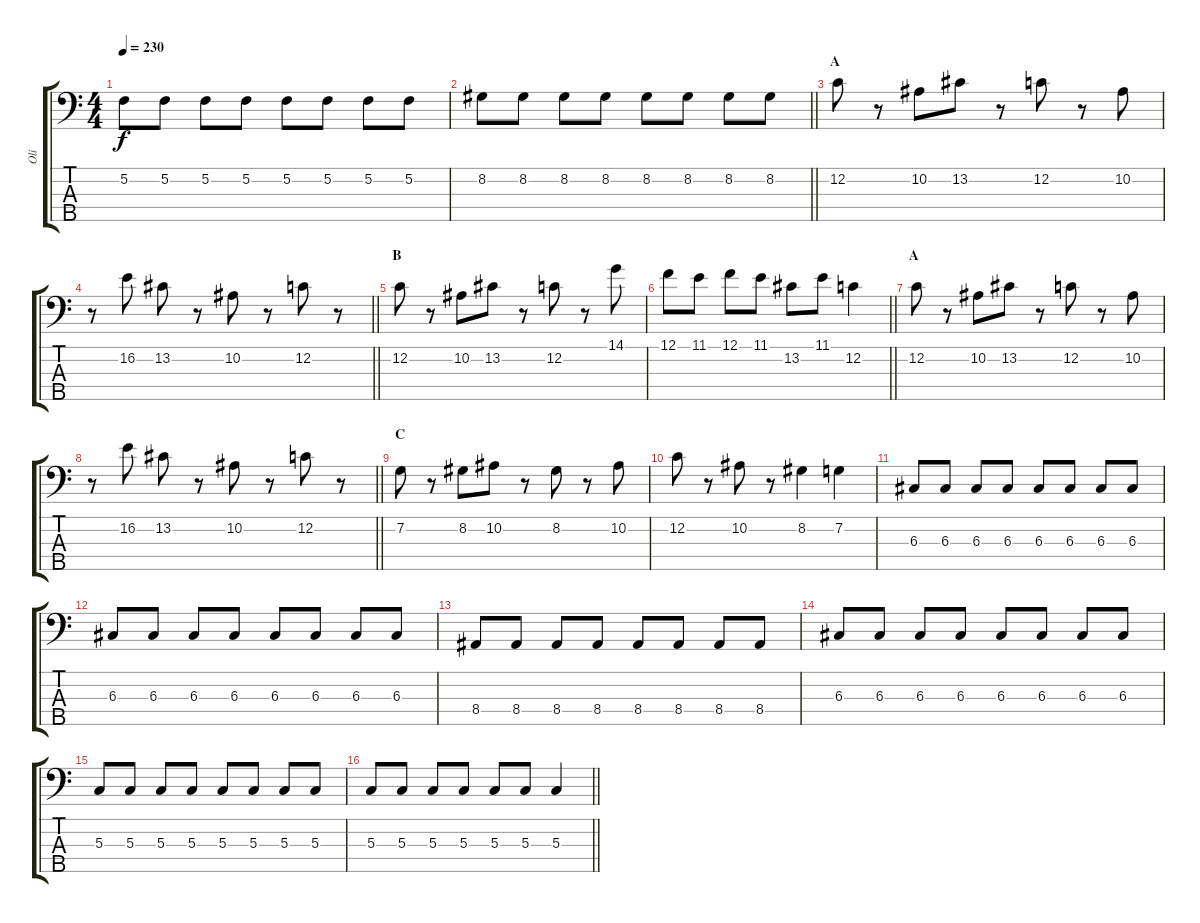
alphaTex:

\track ("Oli" "Oli") {solo instrument electricbasspick}
\staff {score tabs}
\tuning (F2 C2 G1 D1 A0) {hide}
\ts (4 4)
\tempo 230
\clef f4
\ks c
5.2.8{dy f} 5.2.8 5.2.8 5.2.8 5.2.8 5.2.8 5.2.8 5.2.8 |
\barLineRight lightlight
8.2.8 8.2.8 8.2.8 8.2.8 8.2.8 8.2.8 8.2.8 8.2.8 |
\section ("" "A")
12.2.8 r.8 10.2.8 13.2.8 r.8 12.2.8 r.8 10.2.8 |
\barLineRight lightlight
r.8 16.2.8 13.2.8 r.8 10.2.8 r.8 12.2.8 r.8 |
\section ("" "B")
12.2.8 r.8 10.2.8 13.2.8 r.8 12.2.8 r.8 14.1.8 |
\barLineRight lightlight
12.1.8 11.1.8 12.1.8 11.1.8 13.2.8 11.1.8 12.2.4 |
\section ("" "A")
12.2.8 r.8 10.2.8 13.2.8 r.8 12.2.8 r.8 10.2.8 |
\barLineRight lightlight
r.8 16.2.8 13.2.8 r.8 10.2.8 r.8 12.2.8 r.8 |
\section ("" "C")
7.2.8 r.8 8.2.8 10.2.8 r.8 8.2.8 r.8 10.2.8 |
12.2.8 r.8 10.2.8 r.8 8.2.4 7.2.4 |
6.3.8 6.3.8 6.3.8 6.3.8 6.3.8 6.3.8 6.3.8 6.3.8 |
6.3.8 6.3.8 6.3.8 6.3.8 6.3.8 6.3.8 6.3.8 6.3.8 |
8.4.8 8.4.8 8.4.8 8.4.8 8.4.8 8.4.8 8.4.8 8.4.8 |
6.3.8 6.3.8 6.3.8 6.3.8 6.3.8 6.3.8 6.3.8 6.3.8 |
5.3.8 5.3.8 5.3.8 5.3.8 5.3.8 5.3.8 5.3.8 5.3.8 |
\barLineRight lightlight
5.3.8 5.3.8 5.3.8 5.3.8 5.3.8 5.3.8 5.3.4
